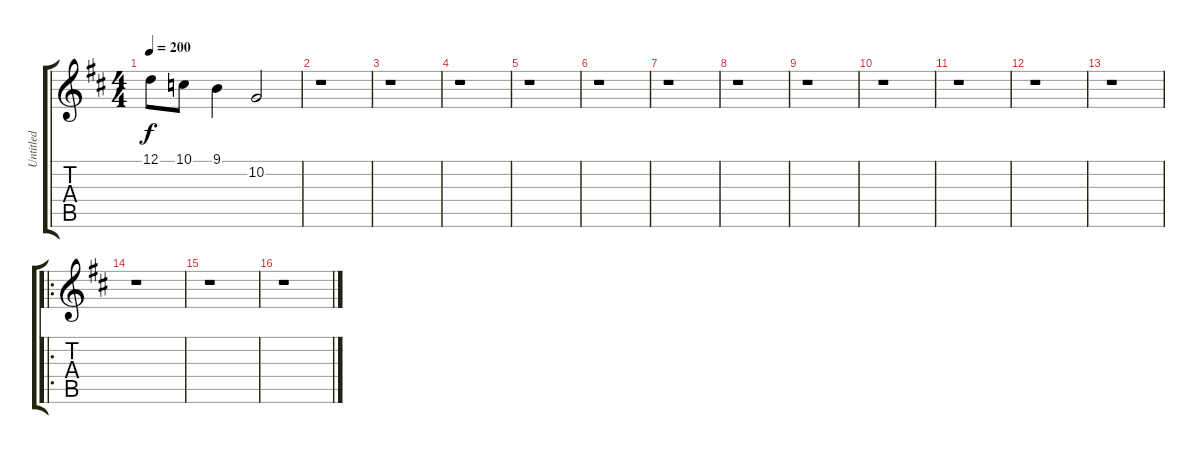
\track ("Untitled" "Untitled") {instrument acousticgrandpiano}
\staff {score tabs}
\tuning (D4 A3 F3 C3 G2 D2) {hide}
\ts (4 4)
\tempo 200
\clef g2
\ks d
12.1.8{dy f} 10.1.8 9.1.4 10.2.2 |
r.1 |
r.1 |
r.1 |
r.1 |
r.1 |
r.1 |
r.1 |
r.1 |
r.1 |
r.1 |
r.1 |
r.1 |
\ro
r.1 |
r.1 |
r.1
